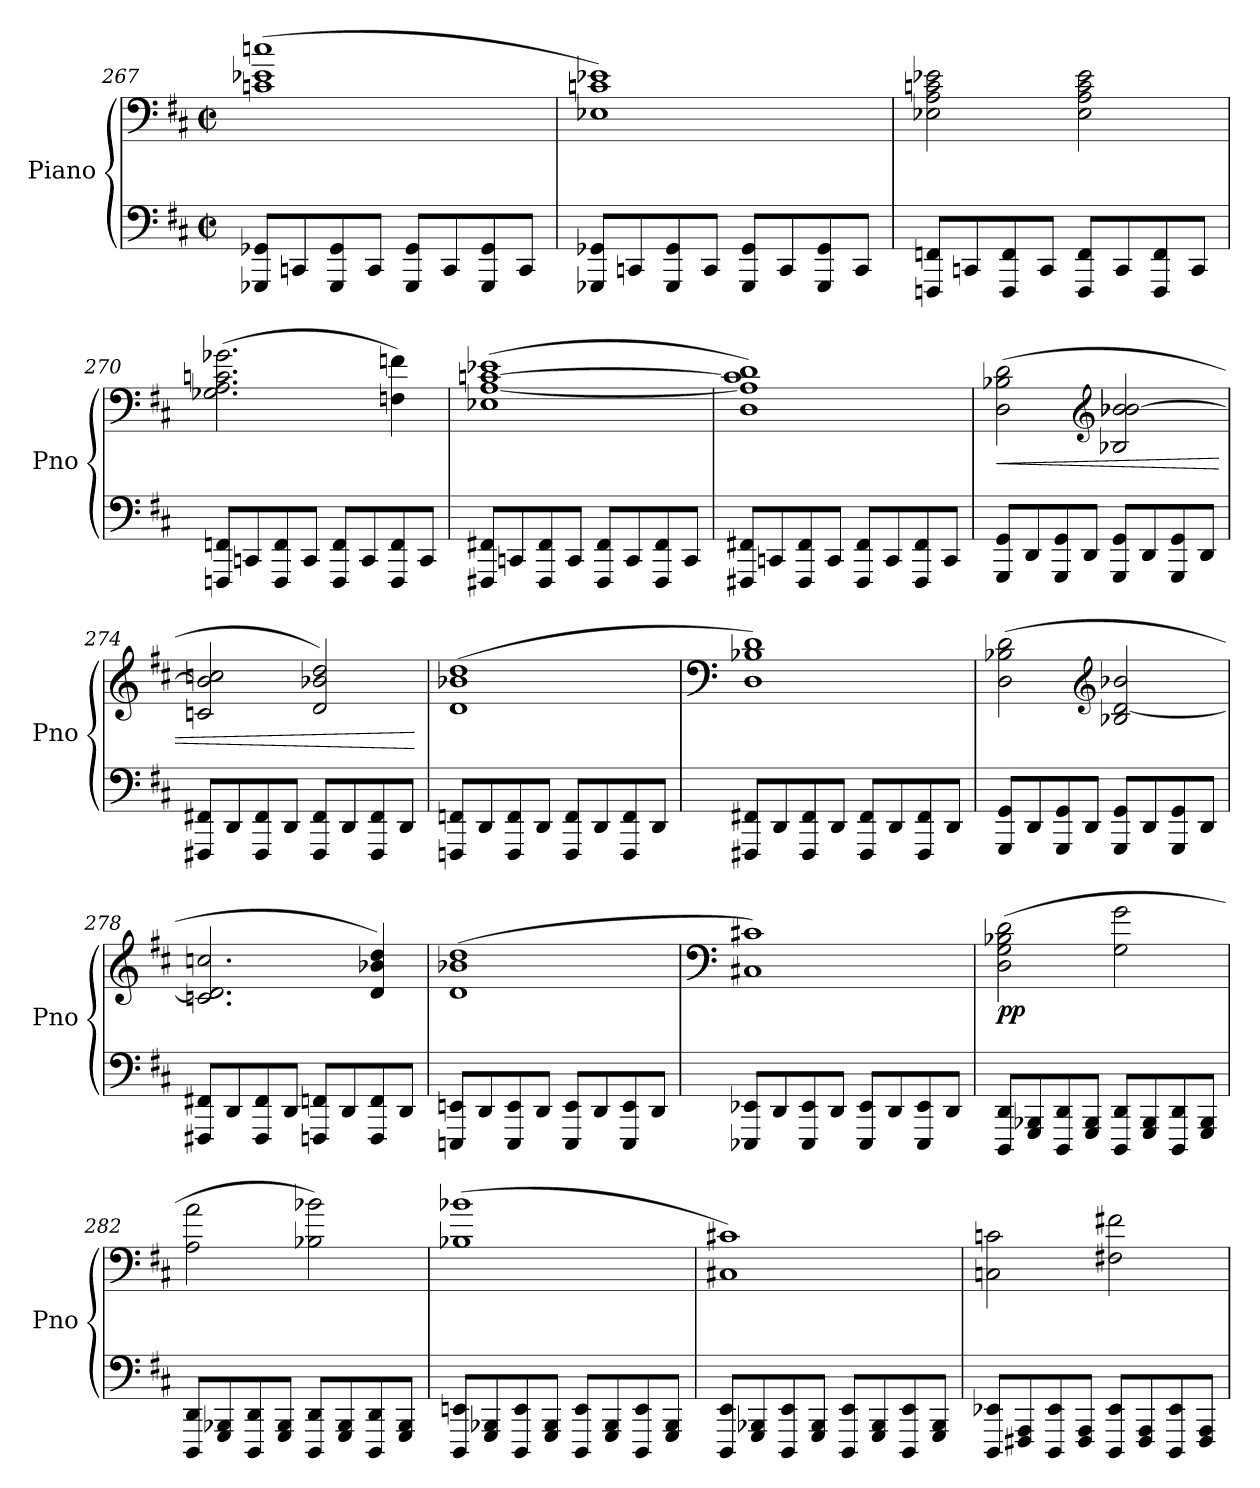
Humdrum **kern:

**kern	**kern	**dynam
*part1	*part1	*part1
*staff2	*staff1	*staff1/2
*I"Piano	*	*
*I'Pno	*	*
*clefF4	*clefF4	*
*k[f#c#]	*k[f#c#]	*
*M4/4	*M4/4	*
*met(c|)	*met(c|)	*
=267	=267	=267
8GGG-X/ 8GG-X/L	(1cn 1e-X 1ccn	.
8CCn/	.	.
8GGG-/ 8GG-/	.	.
8CC/J	.	.
8GGG-/ 8GG-/L	.	.
8CC/	.	.
8GGG-/ 8GG-/	.	.
8CC/J	.	.
=268	=268	=268
8GGG-X/ 8GG-X/L	1E-X 1cn 1e-X)	.
8CCn/	.	.
8GGG-/ 8GG-/	.	.
8CC/J	.	.
8GGG-/ 8GG-/L	.	.
8CC/	.	.
8GGG-/ 8GG-/	.	.
8CC/J	.	.
=269	=269	=269
8FFFn/ 8FFn/L	2E-X\ 2A\ 2cn\ 2e-X\	.
8CCn/	.	.
8FFF/ 8FF/	.	.
8CC/J	.	.
8FFF/ 8FF/L	2E-\ 2A\ 2c\ 2e-\	.
8CC/	.	.
8FFF/ 8FF/	.	.
8CC/J	.	.
!!LO:LB:g=z
=270	=270	=270
8FFFn/ 8FFn/L	(2.G-X\ 2.A\ 2.cn\ 2.g-X\	.
8CCn/	.	.
8FFF/ 8FF/	.	.
8CC/J	.	.
8FFF/ 8FF/L	.	.
8CC/	.	.
8FFF/ 8FF/	4Fn\ 4fn\)	.
8CC/J	.	.
=271	=271	=271
8FFF#X/ 8FF#X/L	(>1E-X [1A [1cn 1e-X	.
8CCn/	.	.
8FFF#/ 8FF#/	.	.
8CC/J	.	.
8FFF#/ 8FF#/L	.	.
8CC/	.	.
8FFF#/ 8FF#/	.	.
8CC/J	.	.
=272	=272	=272
8FFF#X/ 8FF#X/L	1D 1A] 1c] 1d)	.
8CCn/	.	.
8FFF#/ 8FF#/	.	.
8CC/J	.	.
8FFF#/ 8FF#/L	.	.
8CC/	.	.
8FFF#/ 8FF#/	.	.
8CC/J	.	.
=273	=273	=273
!	!	!LO:HP:b
8GGG/ 8GG/L	(2D\ 2B-X\ 2d\	<
8DD/	.	.
8GGG/ 8GG/	.	.
8DD/J	.	.
*	*clefG2	*
8GGG/ 8GG/L	2B-X/ 2b-X/ [2b-/	.
8DD/	.	.
8GGG/ 8GG/	.	.
8DD/J	.	.
!!LO:PB:g=z
=274	=274	=274
8FFF#X/ 8FF#X/L	2cn/ 2b-/] 2ccn/	.
8DD/	.	.
8FFF#/ 8FF#/	.	.
8DD/J	.	.
8FFF#/ 8FF#/L	2d/ 2b-X/ 2dd/)	.
8DD/	.	.
8FFF#/ 8FF#/	.	.
8DD/J	.	.
.	.	[
=275	=275	=275
8FFFn/ 8FFn/L	(>1d 1b-X 1dd	.
8DD/	.	.
8FFF/ 8FF/	.	.
8DD/J	.	.
8FFF/ 8FF/L	.	.
8DD/	.	.
8FFF/ 8FF/	.	.
8DD/J	.	.
=276	=276	=276
*	*clefF4	*
8FFF#X/ 8FF#X/L	1D 1B-X 1d)	.
8DD/	.	.
8FFF#/ 8FF#/	.	.
8DD/J	.	.
8FFF#/ 8FF#/L	.	.
8DD/	.	.
8FFF#/ 8FF#/	.	.
8DD/J	.	.
=277	=277	=277
8GGG/ 8GG/L	(2D\ 2B-X\ 2d\	.
8DD/	.	.
8GGG/ 8GG/	.	.
8DD/J	.	.
*	*clefG2	*
8GGG/ 8GG/L	2B-X/ [2d/ 2b-X/	.
8DD/	.	.
8GGG/ 8GG/	.	.
8DD/J	.	.
!!LO:LB:g=z
=278	=278	=278
8FFF#X/ 8FF#X/L	2.cn/ 2.d/] 2.ccn/	.
8DD/	.	.
8FFF#/ 8FF#/	.	.
8DD/J	.	.
8FFFn/ 8FFn/L	.	.
8DD/	.	.
8FFF/ 8FF/	4d/ 4b-X/ 4dd/)	.
8DD/J	.	.
=279	=279	=279
8EEEn/ 8EEn/L	(>1d 1b-X 1dd	.
8DD/	.	.
8EEE/ 8EE/	.	.
8DD/J	.	.
8EEE/ 8EE/L	.	.
8DD/	.	.
8EEE/ 8EE/	.	.
8DD/J	.	.
=280	=280	=280
*	*clefF4	*
8EEE-X/ 8EE-X/L	1C#X 1c#X)	.
8DD/	.	.
8EEE-/ 8EE-/	.	.
8DD/J	.	.
8EEE-/ 8EE-/L	.	.
8DD/	.	.
8EEE-/ 8EE-/	.	.
8DD/J	.	.
=281	=281	=281
!	!	!LO:DY:b
8DDD/ 8DD/L	(2D\ 2G\ 2B-X\ 2d\	pp
8GGG/ 8BBB-X/	.	.
8DDD/ 8DD/	.	.
8GGG/ 8BBB-/J	.	.
8DDD/ 8DD/L	2G\ 2g\	.
8GGG/ 8BBB-/	.	.
8DDD/ 8DD/	.	.
8GGG/ 8BBB-/J	.	.
!!LO:LB:g=z
=282	=282	=282
8DDD/ 8DD/L	2A\ 2a\	.
8GGG/ 8BBB-X/	.	.
8DDD/ 8DD/	.	.
8GGG/ 8BBB-/J	.	.
8DDD/ 8DD/L	2B-X\ 2b-X\)	.
8GGG/ 8BBB-/	.	.
8DDD/ 8DD/	.	.
8GGG/ 8BBB-/J	.	.
=283	=283	=283
8DDD/ 8EEn/L	(1B-X 1b-X	.
8GGG/ 8BBB-X/	.	.
8DDD/ 8EE/	.	.
8GGG/ 8BBB-/J	.	.
8DDD/ 8EE/L	.	.
8GGG/ 8BBB-/	.	.
8DDD/ 8EE/	.	.
8GGG/ 8BBB-/J	.	.
=284	=284	=284
8DDD/ 8EE/L	1C#X 1c#X)	.
8GGG/ 8BBB-X/	.	.
8DDD/ 8EE/	.	.
8GGG/ 8BBB-/J	.	.
8DDD/ 8EE/L	.	.
8GGG/ 8BBB-/	.	.
8DDD/ 8EE/	.	.
8GGG/ 8BBB-/J	.	.
=285	=285	=285
8DDD/ 8EE-X/L	2Cn\ 2cn\	.
8FFF#X/ 8AAA/	.	.
8DDD/ 8EE-/	.	.
8FFF#/ 8AAA/J	.	.
8DDD/ 8EE-/L	2F#X\ 2f#X\	.
8FFF#/ 8AAA/	.	.
8DDD/ 8EE-/	.	.
8FFF#/ 8AAA/J	.	.
=	=	=
*-	*-	*-
